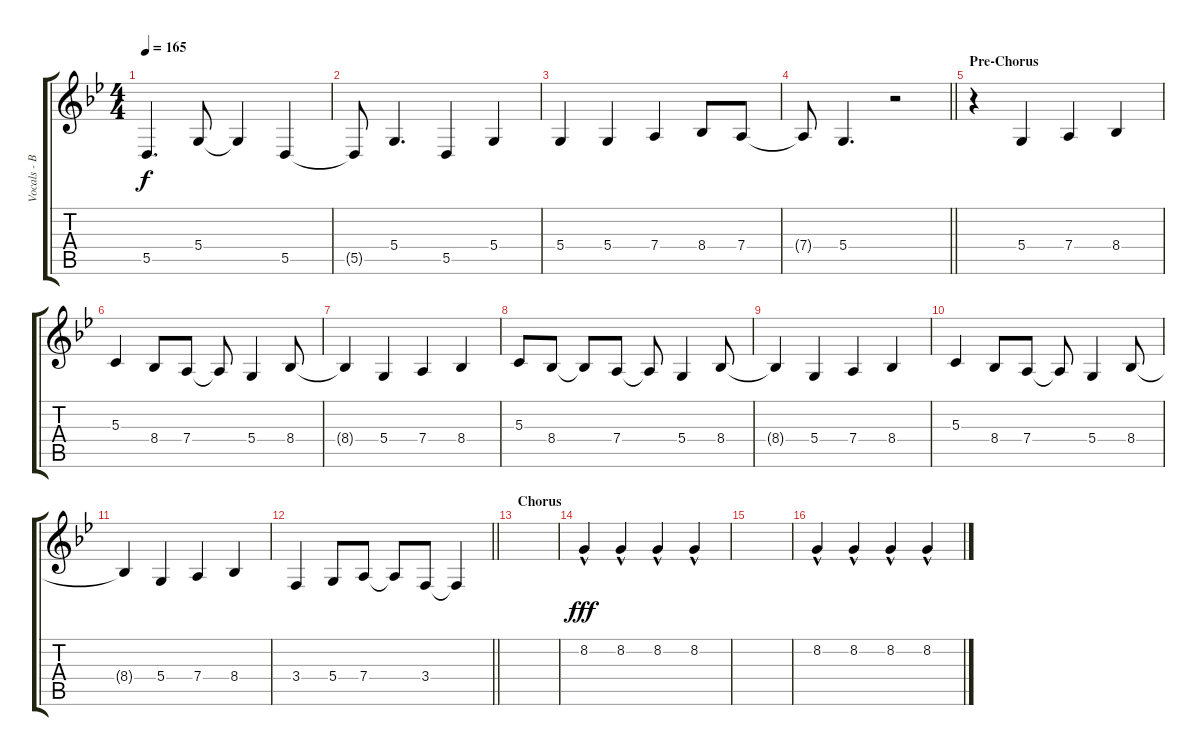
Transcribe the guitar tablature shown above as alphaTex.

\track ("Vocals - Ben" "Vocals - B") {instrument lead1square}
\staff {score tabs}
\tuning (E4 B3 G3 D3 A2 D2) {hide}
\ts (4 4)
\tempo 165
\clef g2
\ks gminor
5.5.4{d dy f} 5.4.8 5.4{t}.4 5.5.4 |
5.5{t}.8 5.4.4{d} 5.5.4 5.4.4 |
5.4.4 5.4.4 7.4.4 8.4.8 7.4.8 |
\barLineRight lightlight
7.4{t}.8 5.4.4{d} r.2 |
\section ("" "Pre-Chorus")
r.4 5.4.4 7.4.4 8.4.4 |
5.3.4 8.4.8 7.4.8 7.4{t}.8 5.4.4 8.4.8 |
8.4{t}.4 5.4.4 7.4.4 8.4.4 |
5.3.8 8.4.8 8.4{t}.8 7.4.8 7.4{t}.8 5.4.4 8.4.8 |
8.4{t}.4 5.4.4 7.4.4 8.4.4 |
5.3.4 8.4.8 7.4.8 7.4{t}.8 5.4.4 8.4.8 |
8.4{t}.4 5.4.4 7.4.4 8.4.4 |
\barLineRight lightlight
3.4.4 5.4.8 7.4.8 7.4{t}.8 3.4.8 3.4{t}.4 |
\section ("" "Chorus")
|
8.2{hac}.4{dy fff} 8.2{hac}.4 8.2{hac}.4 8.2{hac}.4 |
|
8.2{hac}.4 8.2{hac}.4 8.2{hac}.4 8.2{hac}.4
